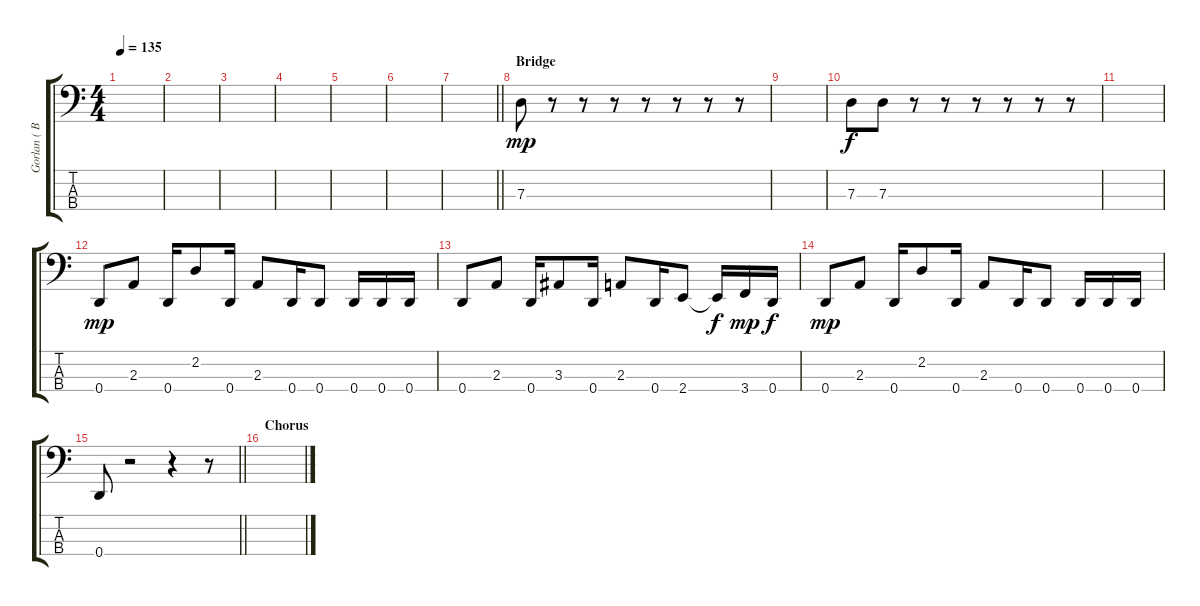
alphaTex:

\track ("Gorlan ( Bass )" "Gorlan ( B") {instrument electricbasspick}
\staff {score tabs}
\tuning (F2 C2 G1 D1) {hide}
\ts (4 4)
\tempo 135
\clef f4
\ks c
|
|
|
|
|
|
\barLineRight lightlight
|
\section ("" "Bridge")
7.3.8{dy mp} r.8 r.8 r.8 r.8 r.8 r.8 r.8 |
|
7.3.8{dy f} 7.3.8 r.8 r.8 r.8 r.8 r.8 r.8 |
|
0.4.8{dy mp} 2.3.8 0.4.16 2.2.8 0.4.16 2.3.8 0.4.16 0.4.8 0.4.16 0.4.16 0.4.16 |
0.4.8 2.3.8 0.4.16 3.3.8 0.4.16 2.3.8 0.4.16 2.4.8 2.4{t}.16{dy f} 3.4.16{dy mp} 0.4.16{dy f} |
0.4.8{dy mp} 2.3.8 0.4.16 2.2.8 0.4.16 2.3.8 0.4.16 0.4.8 0.4.16 0.4.16 0.4.16 |
\barLineRight lightlight
0.4.8 r.2 r.4 r.8 |
\section ("" "Chorus")
